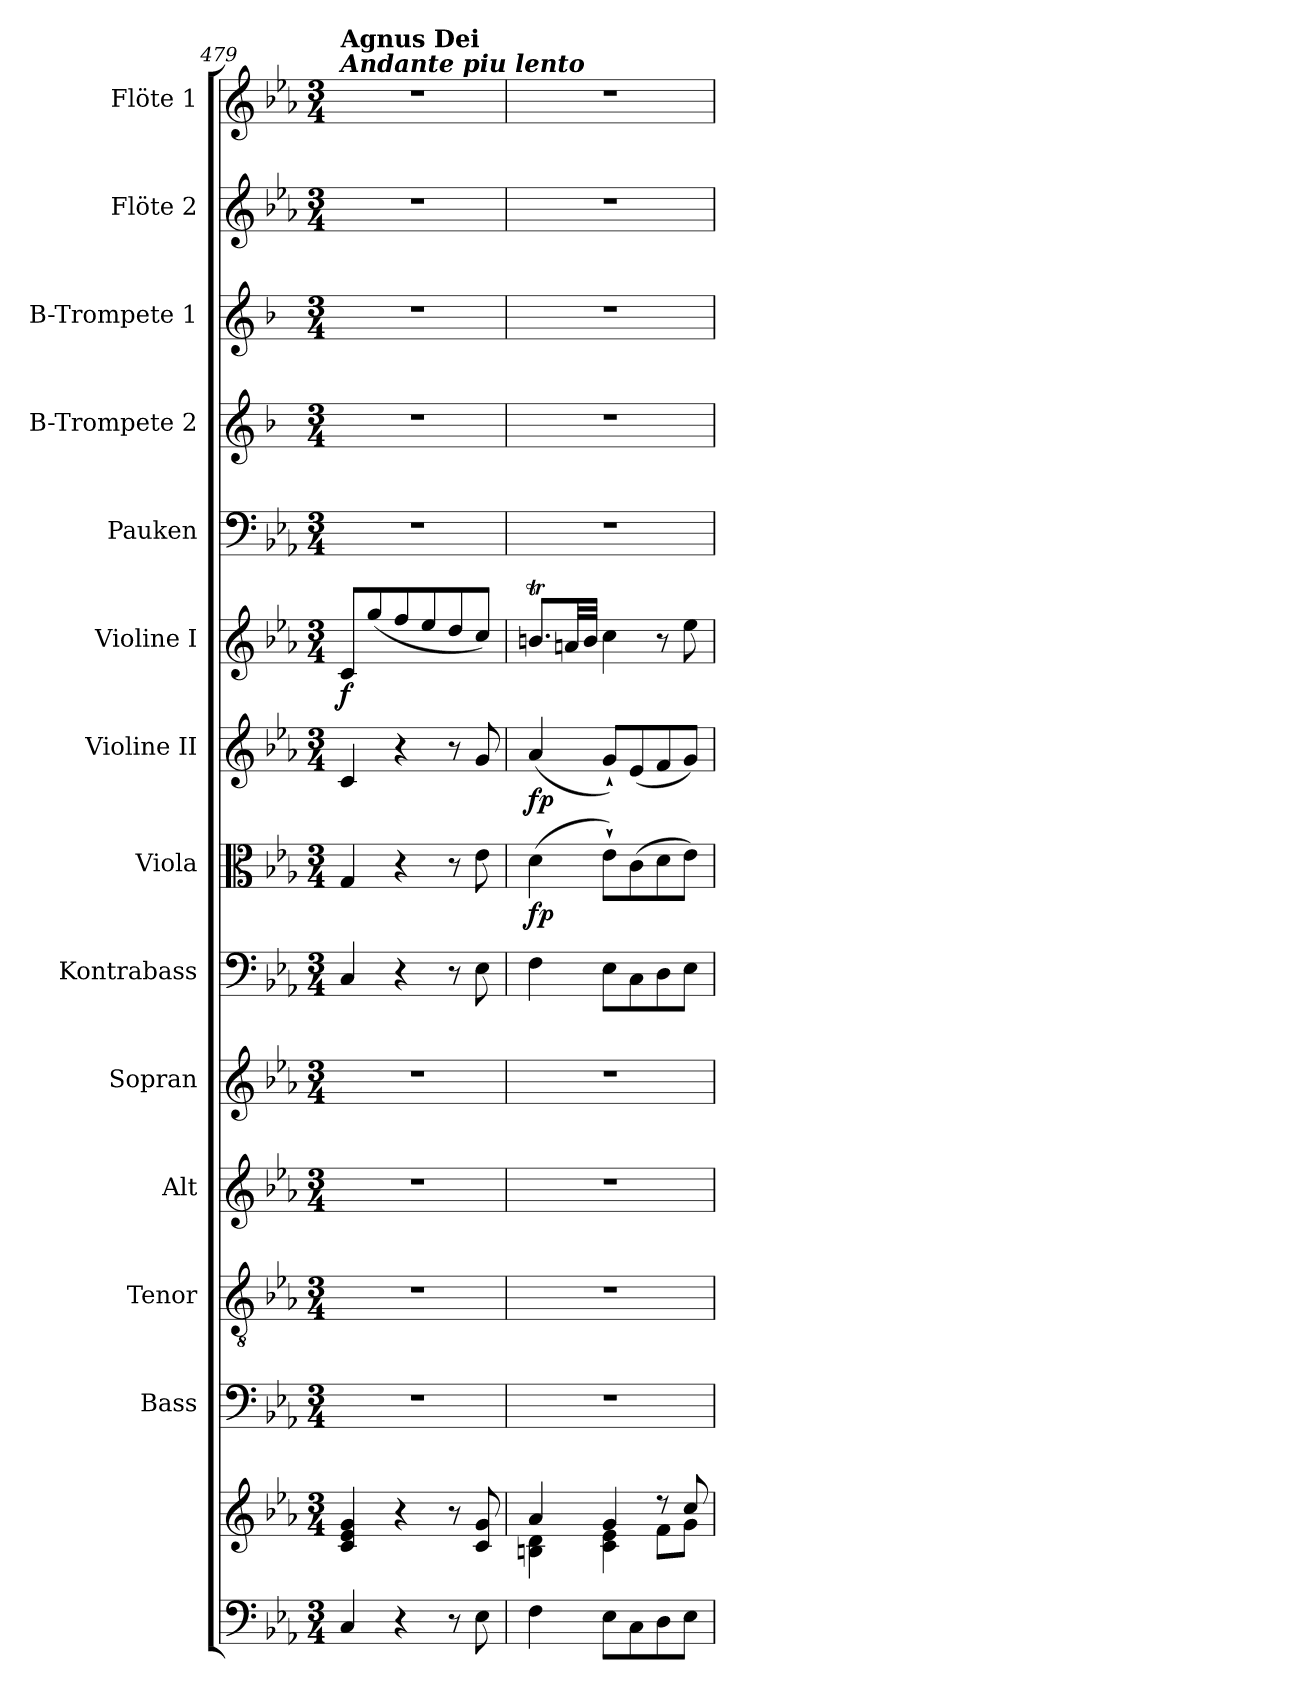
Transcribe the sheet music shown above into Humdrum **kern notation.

**kern	**kern	**kern	**kern	**kern	**kern	**kern	**kern	**dynam	**kern	**dynam	**kern	**dynam	**kern	**kern	**kern	**kern	**kern
*part14	*part14	*part13	*part12	*part11	*part10	*part9	*part8	*part8	*part7	*part7	*part6	*part6	*part5	*part4	*part3	*part2	*part1
*staff15	*staff14	*staff13	*staff12	*staff11	*staff10	*staff9	*staff8	*staff8	*staff7	*staff7	*staff6	*staff6	*staff5	*staff4	*staff3	*staff2	*staff1
*	*	*I"Bass	*I"Tenor	*I"Alt	*I"Sopran	*I"Kontrabass	*I"Viola	*	*I"Violine II	*	*I"Violine I	*	*I"Pauken	*I"B-Trompete 2	*I"B-Trompete 1	*I"Flöte 2	*I"Flöte 1
*	*	*I'B.	*I'T.	*I'A.	*I'S.	*I'Kb.	*I'Vla.	*	*I'Vl. II	*	*I'Vl. I	*	*I'Pk.	*I'B Trp. 2	*I'B Trp. 1	*I'Fl. 2	*I'Fl. 1
!!LO:PB:g=z
*clefF4	*clefG2	*clefF4	*clefGv2	*clefG2	*clefG2	*clefF4	*clefC3	*	*clefG2	*	*clefG2	*	*clefF4	*clefG2	*clefG2	*clefG2	*clefG2
*	*	*	*	*	*	*ITrd7c12	*	*	*	*	*	*	*	*ITrd1c2	*ITrd1c2	*	*
*k[b-e-a-]	*k[b-e-a-]	*k[b-e-a-]	*k[b-e-a-]	*k[b-e-a-]	*k[b-e-a-]	*k[b-e-a-]	*k[b-e-a-]	*	*k[b-e-a-]	*	*k[b-e-a-]	*	*k[b-e-a-]	*k[b-e-a-]	*k[b-e-a-]	*k[b-e-a-]	*k[b-e-a-]
*E-:	*E-:	*E-:	*E-:	*E-:	*E-:	*E-:	*E-:	*	*E-:	*	*E-:	*	*E-:	*E-:	*E-:	*E-:	*E-:
*M3/4	*M3/4	*M3/4	*M3/4	*M3/4	*M3/4	*M3/4	*M3/4	*	*M3/4	*	*M3/4	*	*M3/4	*M3/4	*M3/4	*M3/4	*M3/4
=479	=479	=479	=479	=479	=479	=479	=479	=479	=479	=479	=479	=479	=479	=479	=479	=479	=479
!	!	!	!	!	!	!	!	!	!	!	!	!	!	!	!	!	!LO:TX:a:Bi:t=Andante piu lento
!	!	!	!	!	!	!	!	!	!	!	!	!	!	!	!	!	!LO:TX:a:B:t=Agnus Dei
!	!	!	!	!	!	!	!	!	!	!	!	!LO:DY:b	!	!	!	!	!
4C/	4c/ 4e-/ 4g/	2.r	2.r	2.r	2.r	4CC/	4G/	.	4c/	.	8c/L	f	2.r	2.r	2.r	2.r	2.r
.	.	.	.	.	.	.	.	.	.	.	(<8gg/	.	.	.	.	.	.
4r	4r	.	.	.	.	4r	4r	.	4r	.	8ff/	.	.	.	.	.	.
.	.	.	.	.	.	.	.	.	.	.	8ee-/	.	.	.	.	.	.
8r	8r	.	.	.	.	8r	8r	.	8r	.	8dd/	.	.	.	.	.	.
8E-\	8c/ 8g/	.	.	.	.	8EE-\	8e-\	.	8g/	.	8cc/J)	.	.	.	.	.	.
=480	=480	=480	=480	=480	=480	=480	=480	=480	=480	=480	=480	=480	=480	=480	=480	=480	=480
*	*^	*	*	*	*	*	*	*	*	*	*	*	*	*	*	*	*
!	!	!	!	!	!	!	!	!	!LO:DY:b	!	!LO:DY:b	!	!	!	!	!	!	!
4F\	4a-/	4Bn\ 4d\	2.r	2.r	2.r	2.r	4FF\	(>4d\	fp	(<4a-/	fp	8.bnt/L	.	2.r	2.r	2.r	2.r	2.r
.	.	.	.	.	.	.	.	.	.	.	.	32an/LL	.	.	.	.	.	.
.	.	.	.	.	.	.	.	.	.	.	.	32b/JJJ	.	.	.	.	.	.
8E-\L	4g/	4c\ 4e-\	.	.	.	.	8EE-\L	8e-`>\L)	.	8g`</L)	.	4cc\	.	.	.	.	.	.
8C\	.	.	.	.	.	.	8CC\	(>8c\	.	(<8e-/	.	.	.	.	.	.	.	.
8D\	8rdd	8f\L	.	.	.	.	8DD\	8d\	.	8f/	.	8r	.	.	.	.	.	.
8E-\J	8cc/	8g\J	.	.	.	.	8EE-\J	8e-\J)	.	8g/J)	.	8ee-\	.	.	.	.	.	.
*	*v	*v	*	*	*	*	*	*	*	*	*	*	*	*	*	*	*	*
=	=	=	=	=	=	=	=	=	=	=	=	=	=	=	=	=	=
*-	*-	*-	*-	*-	*-	*-	*-	*-	*-	*-	*-	*-	*-	*-	*-	*-	*-
